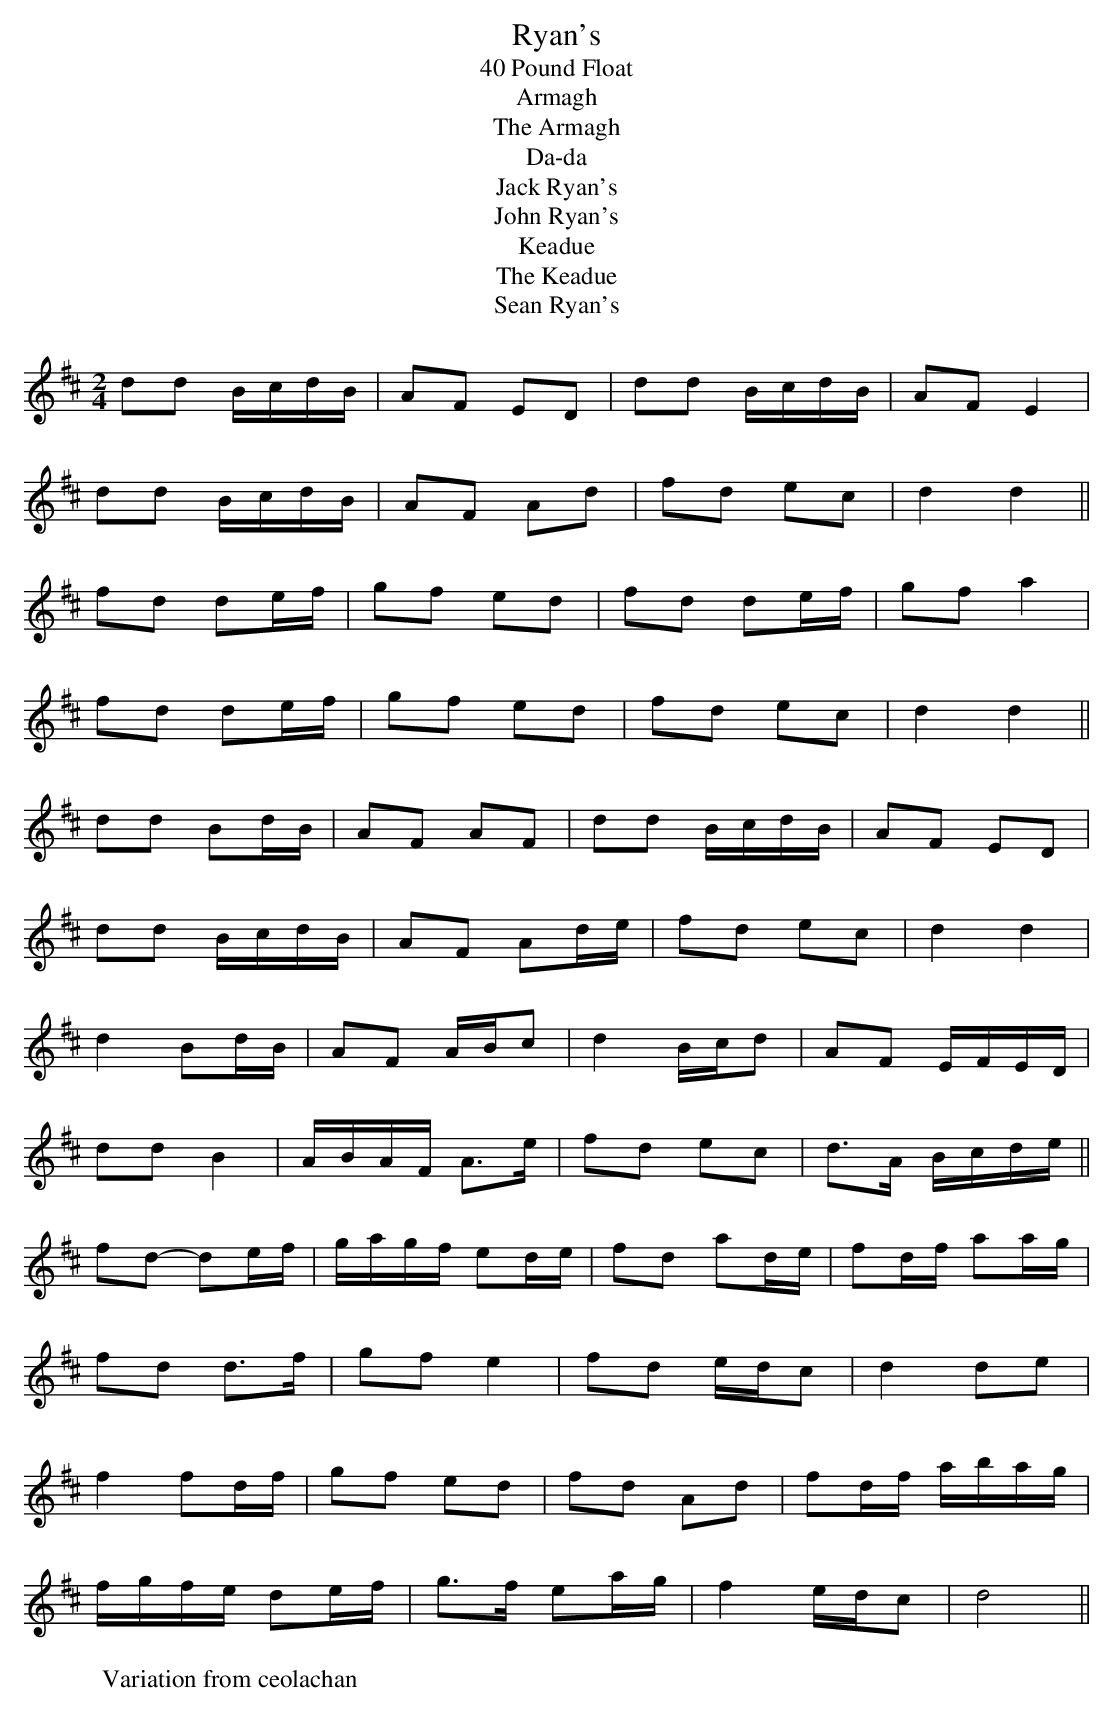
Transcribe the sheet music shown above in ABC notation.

X:1
T:Ryan's
T:40 Pound Float
T:Armagh
T:Armagh, The
T:Da-da
T:Jack Ryan's
T:John Ryan's
T:Keadue
T:Keadue, The
T:Sean Ryan's
M:2/4
L:1/8
K:Dmaj
dd B/c/d/B/ | AF ED | dd B/c/d/B/ | AF E2 |
dd B/c/d/B/ | AF Ad | fd ec | d2 d2 ||
fd de/f/ | gf ed | fd de/f/ | gf a2 |
fd de/f/ | gf ed | fd ec | d2 d2 ||
W:Variation from ceolachan
K: D Major
dd Bd/B/ | AF AF | dd B/c/d/B/ | AF ED |
dd B/c/d/B/ | AF Ad/e/ | fd ec | d2 d2 |
d2 Bd/B/ | AF A/B/c | d2 B/c/d | AF E/F/E/D/ |
dd B2 | A/B/A/F/ A>e | fd ec | d>A B/c/d/e/ ||
fd- de/f/ | g/a/g/f/ ed/e/ | fd ad/e/ | fd/f/ aa/g/ |
fd d>f | gf e2 | fd e/d/c | d2 de |
f2 fd/f/ | gf ed | fd Ad | fd/f/ a/b/a/g/ |
f/g/f/e/ de/f/ | g>f ea/g/ | f2 e/d/c | d4 ||
